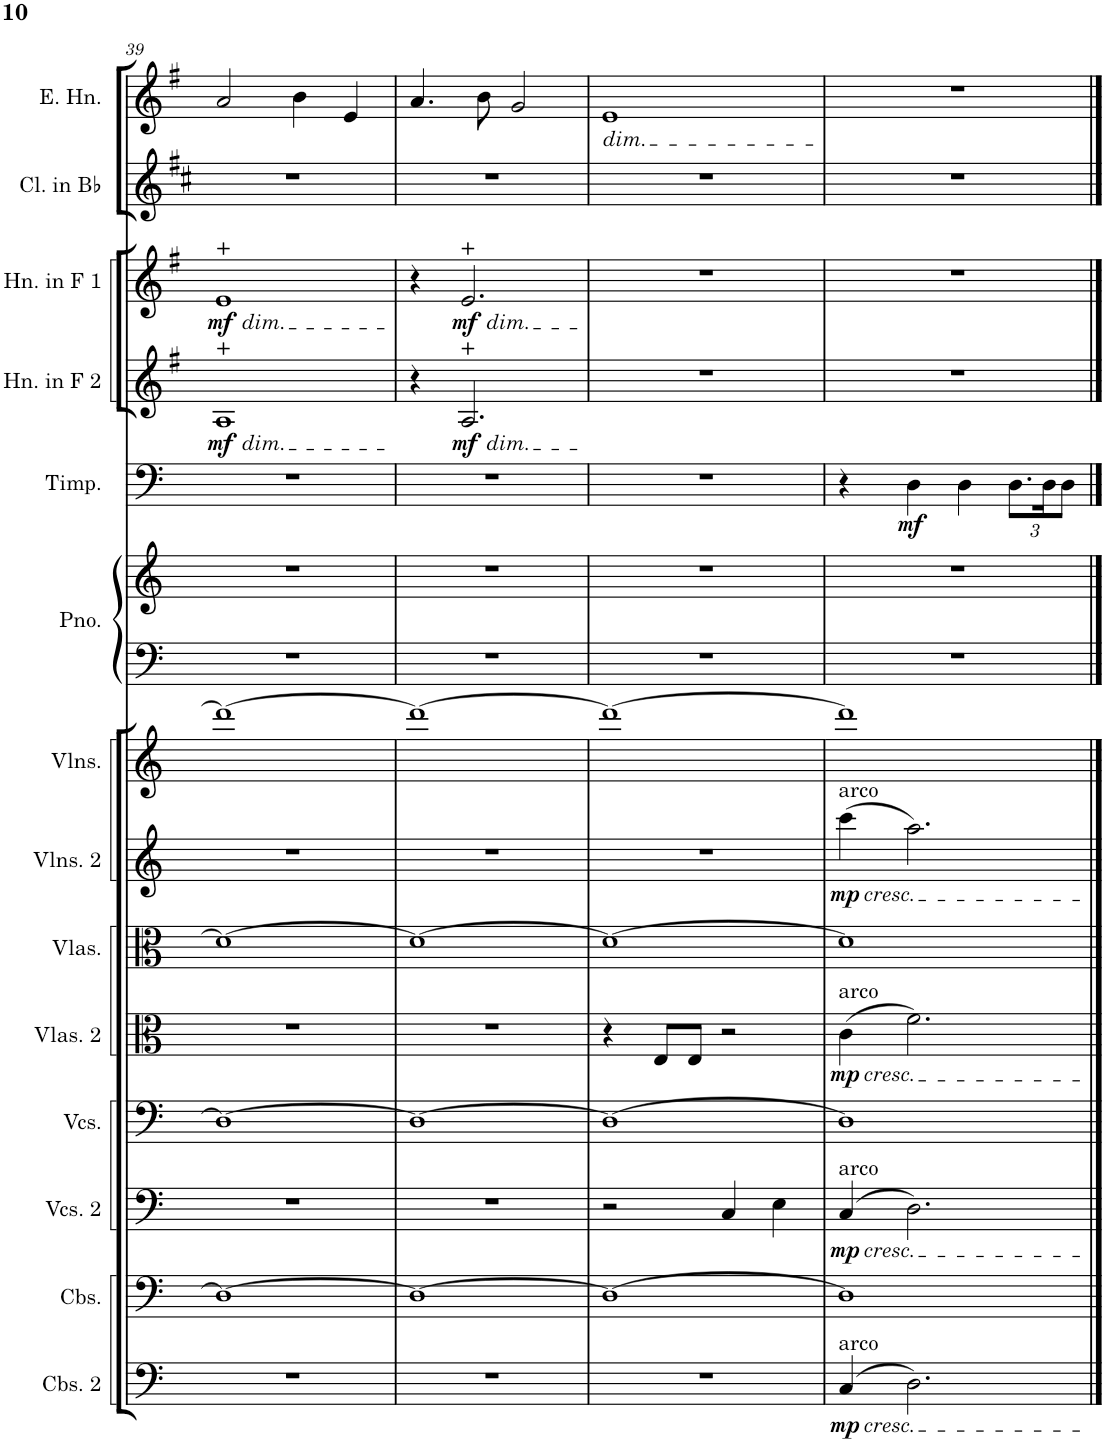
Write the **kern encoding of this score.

**kern	**dynam	**kern	**kern	**dynam	**kern	**kern	**dynam	**kern	**kern	**dynam	**kern	**kern	**kern	**kern	**dynam	**kern	**dynam	**kern	**dynam	**kern	**kern
*part14	*part14	*part13	*part12	*part12	*part11	*part10	*part10	*part9	*part8	*part8	*part7	*part6	*part6	*part5	*part5	*part4	*part4	*part3	*part3	*part2	*part1
*staff15	*staff15	*staff14	*staff13	*staff13	*staff12	*staff11	*staff11	*staff10	*staff9	*staff9	*staff8	*staff7	*staff6	*staff5	*staff5	*staff4	*staff4	*staff3	*staff3	*staff2	*staff1
*I"Contrabasses 2	*	*I"Contrabasses	*I"Violoncellos 2	*	*I"Violoncellos	*I"Violas 2	*	*I"Violas	*I"Violins 2	*	*I"Violins	*I"Piano	*	*I"Timpani	*	*I"Horn in F 2	*	*I"Horn in F 1	*	*I"Clarinet in Bb	*I"English Horn
*I'Cbs. 2	*	*I'Cbs.	*I'Vcs. 2	*	*I'Vcs.	*I'Vlas. 2	*	*I'Vlas.	*I'Vlns. 2	*	*I'Vlns.	*I'Pno.	*	*I'Timp.	*	*I'Hn. in F 2	*	*I'Hn. in F 1	*	*I'Cl. in Bb	*I'E. Hn.
!!LO:PB:g=z
*clefF4	*	*clefF4	*clefF4	*	*clefF4	*clefC3	*	*clefC3	*clefG2	*	*clefG2	*clefF4	*clefG2	*clefF4	*	*clefG2	*	*clefG2	*	*clefG2	*clefG2
*Trd7c12	*	*Trd7c12	*	*	*	*	*	*	*	*	*	*	*	*	*	*Trd4c7	*	*Trd4c7	*	*Trd1c2	*Trd4c7
*k[]	*	*k[]	*k[]	*	*k[]	*k[]	*	*k[]	*k[]	*	*k[]	*k[]	*k[]	*k[]	*	*k[f#]	*	*k[f#]	*	*k[f#c#]	*k[f#]
*M4/4	*	*M4/4	*M4/4	*	*M4/4	*M4/4	*	*M4/4	*M4/4	*	*M4/4	*M4/4	*M4/4	*M4/4	*	*M4/4	*	*M4/4	*	*M4/4	*M4/4
=39	=39	=39	=39	=39	=39	=39	=39	=39	=39	=39	=39	=39	=39	=39	=39	=39	=39	=39	=39	=39	=39
!	!	!	!	!	!	!	!	!	!	!	!	!	!	!	!	!	!	!LO:TX:b:i:t=dim.	!	!	!
!	!	!	!	!	!	!	!	!	!	!	!	!	!	!	!	!LO:TX:b:i:t=dim.	!	!	!	!	!
!	!	!	!	!	!	!	!	!	!	!	!	!	!	!	!	!	!LO:DY:b	!	!LO:DY:b	!	!
1r	.	1D_	1r	.	1D_	1r	.	1d_	1r	.	1ddd_	1r	1r	1r	.	1A	mf	1e	mf	1r	2a/
.	.	.	.	.	.	.	.	.	.	.	.	.	.	.	.	.	.	.	.	.	4b\
.	.	.	.	.	.	.	.	.	.	.	.	.	.	.	.	.	.	.	.	.	4e/
=40	=40	=40	=40	=40	=40	=40	=40	=40	=40	=40	=40	=40	=40	=40	=40	=40	=40	=40	=40	=40	=40
1r	.	1D_	1r	.	1D_	1r	.	1d_	1r	.	1ddd_	1r	1r	1r	.	4r	.	4r	.	1r	4.a/
!	!	!	!	!	!	!	!	!	!	!	!	!	!	!	!	!	!	!LO:TX:b:i:t=dim.	!	!	!
!	!	!	!	!	!	!	!	!	!	!	!	!	!	!	!	!LO:TX:b:i:t=dim.	!	!	!	!	!
!	!	!	!	!	!	!	!	!	!	!	!	!	!	!	!	!	!LO:DY:b	!	!LO:DY:b	!	!
.	.	.	.	.	.	.	.	.	.	.	.	.	.	.	.	2.A/	mf	2.e/	mf	.	.
.	.	.	.	.	.	.	.	.	.	.	.	.	.	.	.	.	.	.	.	.	8b\
.	.	.	.	.	.	.	.	.	.	.	.	.	.	.	.	.	.	.	.	.	2g/
=41	=41	=41	=41	=41	=41	=41	=41	=41	=41	=41	=41	=41	=41	=41	=41	=41	=41	=41	=41	=41	=41
!	!	!	!	!	!	!	!	!	!	!	!	!	!	!	!	!	!	!	!	!	!LO:TX:b:i:t=dim.
1r	.	1D_	2r	.	1D_	4r	.	1d_	1r	.	1ddd_	1r	1r	1r	.	1r	.	1r	.	1r	1e
.	.	.	.	.	.	8E/L	.	.	.	.	.	.	.	.	.	.	.	.	.	.	.
.	.	.	.	.	.	8E/J	.	.	.	.	.	.	.	.	.	.	.	.	.	.	.
.	.	.	4C/	.	.	2r	.	.	.	.	.	.	.	.	.	.	.	.	.	.	.
.	.	.	4E\	.	.	.	.	.	.	.	.	.	.	.	.	.	.	.	.	.	.
=42	=42	=42	=42	=42	=42	=42	=42	=42	=42	=42	=42	=42	=42	=42	=42	=42	=42	=42	=42	=42	=42
!	!	!	!	!	!	!	!	!	!LO:TX:a:t=arco	!	!	!	!	!	!	!	!	!	!	!	!
!	!	!	!	!	!	!	!	!	!LO:TX:b:i:t=cresc.	!	!	!	!	!	!	!	!	!	!	!	!
!	!	!	!	!	!	!LO:TX:a:t=arco	!	!	!	!	!	!	!	!	!	!	!	!	!	!	!
!	!	!	!	!	!	!LO:TX:b:i:t=cresc.	!	!	!	!	!	!	!	!	!	!	!	!	!	!	!
!	!	!	!LO:TX:a:t=arco	!	!	!	!	!	!	!	!	!	!	!	!	!	!	!	!	!	!
!	!	!	!LO:TX:b:i:t=cresc.	!	!	!	!	!	!	!	!	!	!	!	!	!	!	!	!	!	!
!LO:TX:a:t=arco	!	!	!	!	!	!	!	!	!	!	!	!	!	!	!	!	!	!	!	!	!
!LO:TX:b:i:t=cresc.	!	!	!	!	!	!	!	!	!	!	!	!	!	!	!	!	!	!	!	!	!
!	!LO:DY:b	!	!	!LO:DY:b	!	!	!LO:DY:b	!	!	!LO:DY:b	!	!	!	!	!	!	!	!	!	!	!
(4C/	mp	1D]	(4C/	mp	1D]	(4c\	mp	1d]	(4ccc\	mp	1ddd]	1r	1r	4r	.	1r	.	1r	.	1r	1r
!	!	!	!	!	!	!	!	!	!	!	!	!	!	!	!LO:DY:b	!	!	!	!	!	!
2.D\)	.	.	2.D\)	.	.	2.f\)	.	.	2.aa\)	.	.	.	.	4D\	mf	.	.	.	.	.	.
.	.	.	.	.	.	.	.	.	.	.	.	.	.	4D\	.	.	.	.	.	.	.
*	*	*	*	*	*	*	*	*	*	*	*	*	*	*Xbrackettup	*	*	*	*	*	*	*
.	.	.	.	.	.	.	.	.	.	.	.	.	.	12.D\L	.	.	.	.	.	.	.
.	.	.	.	.	.	.	.	.	.	.	.	.	.	24D\K	.	.	.	.	.	.	.
.	.	.	.	.	.	.	.	.	.	.	.	.	.	12D\J	.	.	.	.	.	.	.
==	==	==	==	==	==	==	==	==	==	==	==	==	==	==	==	==	==	==	==	==	==
*-	*-	*-	*-	*-	*-	*-	*-	*-	*-	*-	*-	*-	*-	*-	*-	*-	*-	*-	*-	*-	*-
